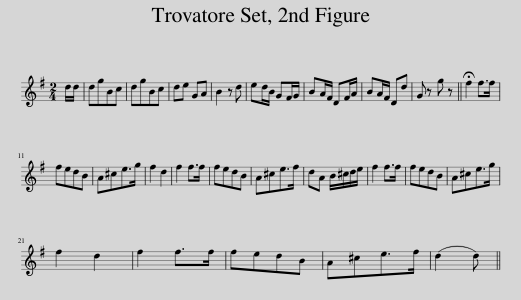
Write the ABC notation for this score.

X:1
L:1/8
M:2/4
I:linebreak $
K:G
V:1 treble
V:1
 d/d/ | dgBc | dgBc | de GA | B2 z d | %5
 ed/B/ GF/G/ | BA/F/ DF/A/ | BA/F/ Dd | G z g z || !fermata!f2 f>f |$ %10
 fedB | A^ce>g | f2 d2 | f2 f>f | fedB | %15
 A^ce>f | dA B/^c/d/e/ | f2 f>f | fedB | A^ce>g |$ %20
 f2 d2 | f2 f>f | fedB | A^ce>f | (d2 d) || %25
